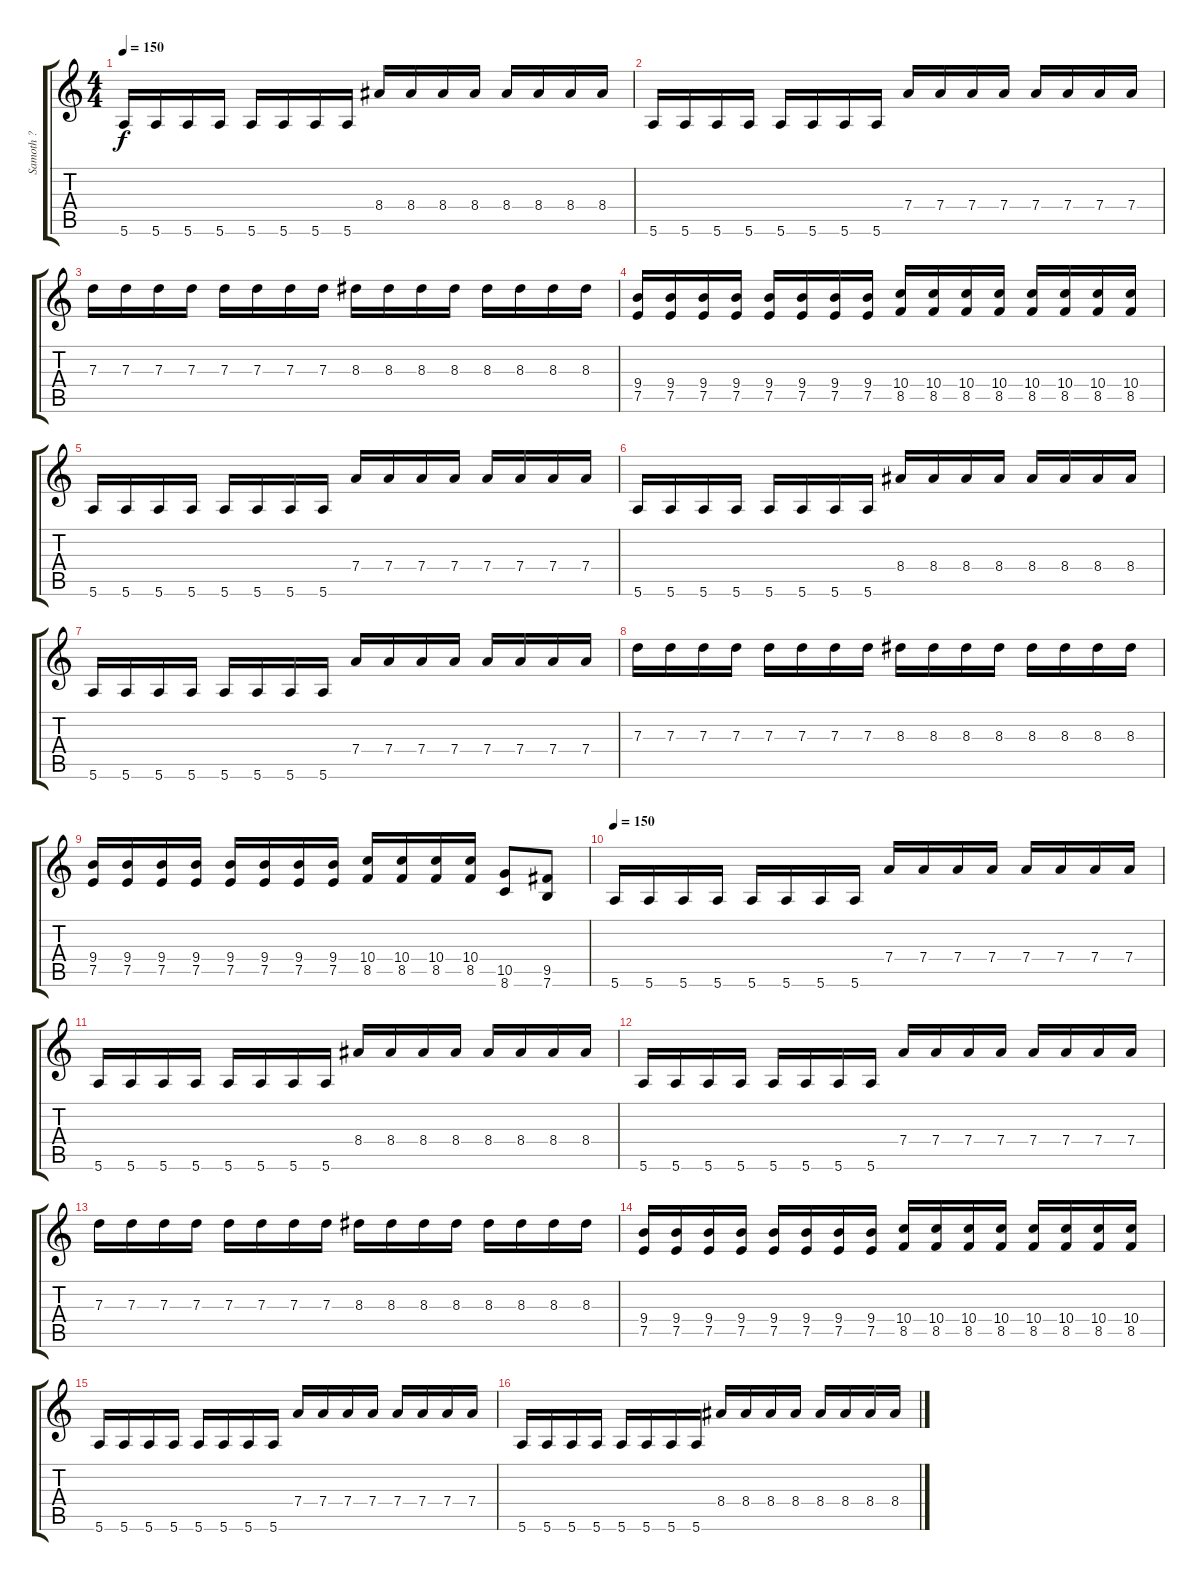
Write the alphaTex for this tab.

\track ("Samoth ?" "Samoth ?") {instrument distortionguitar}
\staff {score tabs}
\tuning (E4 B3 G3 D3 A2 E2) {hide}
\ts (4 4)
\tempo 150
\clef g2
\ks c
5.6.16{dy f} 5.6.16 5.6.16 5.6.16 5.6.16 5.6.16 5.6.16 5.6.16 8.4.16 8.4.16 8.4.16 8.4.16 8.4.16 8.4.16 8.4.16 8.4.16 |
5.6.16 5.6.16 5.6.16 5.6.16 5.6.16 5.6.16 5.6.16 5.6.16 7.4.16 7.4.16 7.4.16 7.4.16 7.4.16 7.4.16 7.4.16 7.4.16 |
7.3.16 7.3.16 7.3.16 7.3.16 7.3.16 7.3.16 7.3.16 7.3.16 8.3.16 8.3.16 8.3.16 8.3.16 8.3.16 8.3.16 8.3.16 8.3.16 |
(9.4 7.5).16 (9.4 7.5).16 (9.4 7.5).16 (9.4 7.5).16 (9.4 7.5).16 (9.4 7.5).16 (9.4 7.5).16 (9.4 7.5).16 (10.4 8.5).16 (10.4 8.5).16 (10.4 8.5).16 (10.4 8.5).16 (10.4 8.5).16 (10.4 8.5).16 (10.4 8.5).16 (10.4 8.5).16 |
5.6.16 5.6.16 5.6.16 5.6.16 5.6.16 5.6.16 5.6.16 5.6.16 7.4.16 7.4.16 7.4.16 7.4.16 7.4.16 7.4.16 7.4.16 7.4.16 |
5.6.16 5.6.16 5.6.16 5.6.16 5.6.16 5.6.16 5.6.16 5.6.16 8.4.16 8.4.16 8.4.16 8.4.16 8.4.16 8.4.16 8.4.16 8.4.16 |
5.6.16 5.6.16 5.6.16 5.6.16 5.6.16 5.6.16 5.6.16 5.6.16 7.4.16 7.4.16 7.4.16 7.4.16 7.4.16 7.4.16 7.4.16 7.4.16 |
7.3.16 7.3.16 7.3.16 7.3.16 7.3.16 7.3.16 7.3.16 7.3.16 8.3.16 8.3.16 8.3.16 8.3.16 8.3.16 8.3.16 8.3.16 8.3.16 |
(9.4 7.5).16 (9.4 7.5).16 (9.4 7.5).16 (9.4 7.5).16 (9.4 7.5).16 (9.4 7.5).16 (9.4 7.5).16 (9.4 7.5).16 (10.4 8.5).16 (10.4 8.5).16 (10.4 8.5).16 (10.4 8.5).16 (10.5 8.6).8 (9.5 7.6).8 |
\tempo 150
5.6.16 5.6.16 5.6.16 5.6.16 5.6.16 5.6.16 5.6.16 5.6.16 7.4.16 7.4.16 7.4.16 7.4.16 7.4.16 7.4.16 7.4.16 7.4.16 |
5.6.16 5.6.16 5.6.16 5.6.16 5.6.16 5.6.16 5.6.16 5.6.16 8.4.16 8.4.16 8.4.16 8.4.16 8.4.16 8.4.16 8.4.16 8.4.16 |
5.6.16 5.6.16 5.6.16 5.6.16 5.6.16 5.6.16 5.6.16 5.6.16 7.4.16 7.4.16 7.4.16 7.4.16 7.4.16 7.4.16 7.4.16 7.4.16 |
7.3.16 7.3.16 7.3.16 7.3.16 7.3.16 7.3.16 7.3.16 7.3.16 8.3.16 8.3.16 8.3.16 8.3.16 8.3.16 8.3.16 8.3.16 8.3.16 |
(9.4 7.5).16 (9.4 7.5).16 (9.4 7.5).16 (9.4 7.5).16 (9.4 7.5).16 (9.4 7.5).16 (9.4 7.5).16 (9.4 7.5).16 (10.4 8.5).16 (10.4 8.5).16 (10.4 8.5).16 (10.4 8.5).16 (10.4 8.5).16 (10.4 8.5).16 (10.4 8.5).16 (10.4 8.5).16 |
5.6.16 5.6.16 5.6.16 5.6.16 5.6.16 5.6.16 5.6.16 5.6.16 7.4.16 7.4.16 7.4.16 7.4.16 7.4.16 7.4.16 7.4.16 7.4.16 |
5.6.16 5.6.16 5.6.16 5.6.16 5.6.16 5.6.16 5.6.16 5.6.16 8.4.16 8.4.16 8.4.16 8.4.16 8.4.16 8.4.16 8.4.16 8.4.16
